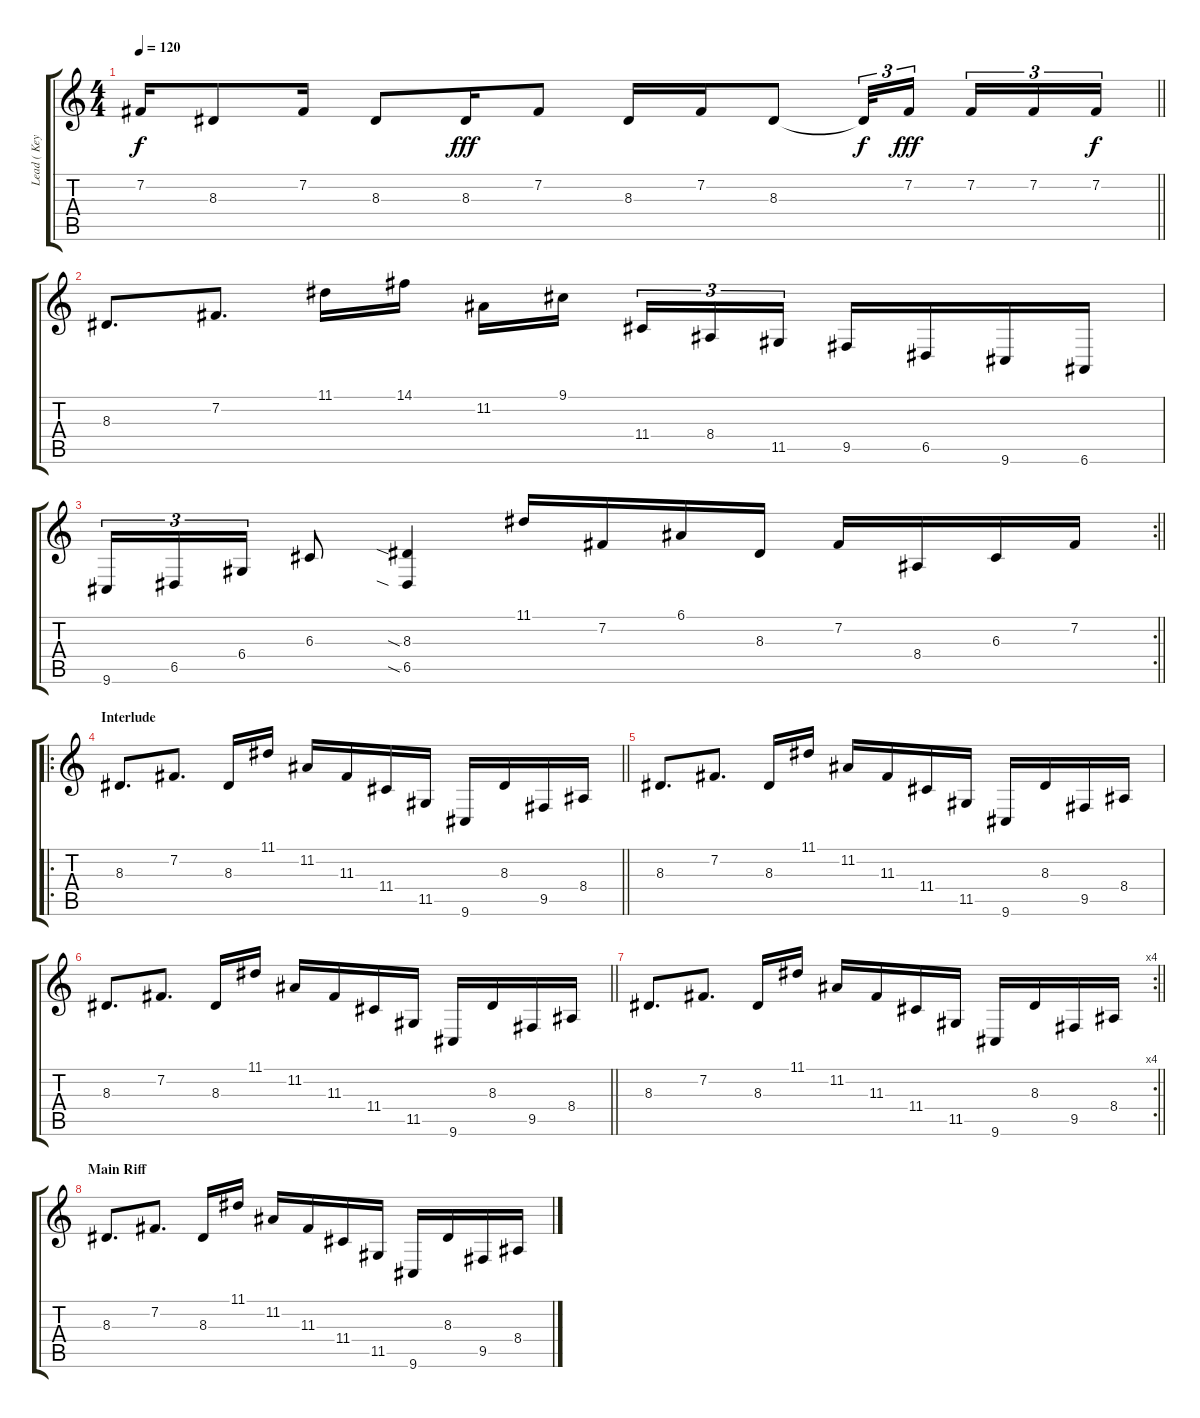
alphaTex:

\track ("Lead ( Keyboard)" "Lead ( Key") {instrument churchorgan}
\staff {score tabs}
\tuning (E4 B3 G3 D3 A2 E2) {hide}
\ts (4 4)
\tempo 120
\clef g2
\barLineRight lightlight
\ks c
7.2.16{dy f} 8.3.8 7.2.16 8.3.8 8.3.16{dy fff} 7.2.8 8.3.16 7.2.16 8.3.8 8.3{t}.32{tu (3 2) dy f} 7.2.16{tu (3 2) dy fff beam splitsecondary} 7.2.16{tu (3 2)} 7.2.16{tu (3 2)} 7.2.16{tu (3 2) dy f} |
8.3.8{d} 7.2.8{d} 11.1.16 14.1.16 11.2.16 9.1.16{beam splitsecondary} 11.4.16{tu (3 2)} 8.4.16{tu (3 2)} 11.5.16{tu (3 2)} 9.5.16 6.5.16 9.6.16 6.6.16 |
\rc 2
\barLineRight lightlight
9.6.16{tu (3 2)} 6.5.16{tu (3 2)} 6.4.16{tu (3 2)} 6.3.8 (8.3{sia} 6.5{sia}).4 11.1.16 7.2.16 6.1.16 8.3.16 7.2.16 8.4.16 6.3.16 7.2.16 |
\ro
\section ("" "Interlude")
\barLineRight lightlight
8.3.8{d balance 0} 7.2.8{d} 8.3.16 11.1.16 11.2.16 11.3.16 11.4.16 11.5.16 9.6.16 8.3.16 9.5.16 8.4.16 |
8.3.8{d} 7.2.8{d} 8.3.16 11.1.16 11.2.16 11.3.16 11.4.16 11.5.16 9.6.16 8.3.16 9.5.16 8.4.16 |
\barLineRight lightlight
8.3.8{d} 7.2.8{d} 8.3.16 11.1.16 11.2.16 11.3.16 11.4.16 11.5.16 9.6.16 8.3.16 9.5.16 8.4.16 |
\rc 4
\barLineRight lightlight
8.3.8{d} 7.2.8{d} 8.3.16 11.1.16 11.2.16 11.3.16 11.4.16 11.5.16 9.6.16 8.3.16 9.5.16 8.4.16 |
\section ("" "Main Riff")
8.3.8{d volume 10 balance 0} 7.2.8{d} 8.3.16 11.1.16 11.2.16 11.3.16 11.4.16 11.5.16 9.6.16 8.3.16 9.5.16 8.4.16
